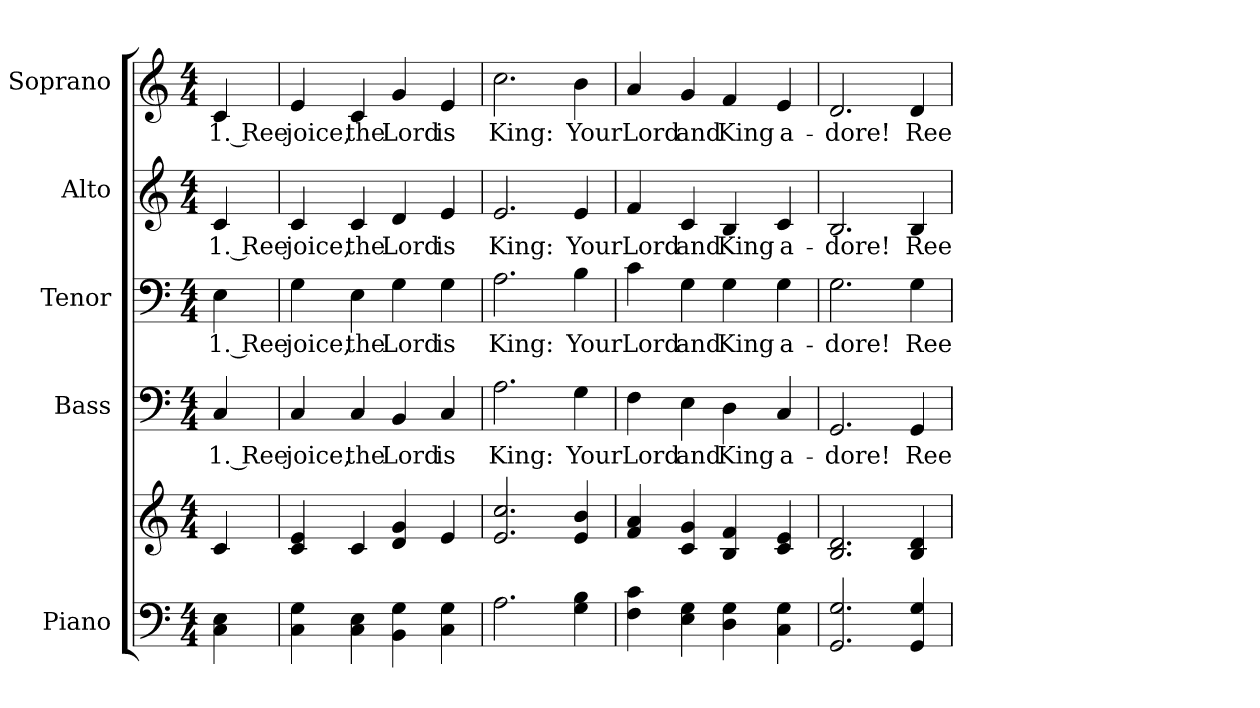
**kern	**kern	**kern	**text	**kern	**text	**kern	**text	**kern	**text
*part5	*part5	*part4	*part4	*part3	*part3	*part2	*part2	*part1	*part1
*staff6	*staff5	*staff4	*staff4	*staff3	*staff3	*staff2	*staff2	*staff1	*staff1
*I"Piano	*	*I"Bass	*	*I"Tenor	*	*I"Alto	*	*I"Soprano	*
*I'Pno.	*	*I'B.	*	*I'T.	*	*I'A.	*	*I'S.	*
!!LO:PB:g=z
*clefF4	*clefG2	*clefF4	*	*clefF4	*	*clefG2	*	*clefG2	*
*k[]	*k[]	*k[]	*	*k[]	*	*k[]	*	*k[]	*
*C:	*C:	*C:	*	*C:	*	*C:	*	*C:	*
*M4/4	*M4/4	*M4/4	*	*M4/4	*	*M4/4	*	*M4/4	*
*MM150	*MM150	*MM150	*	*MM150	*	*MM150	*	*MM150	*
=1	=1	=1	=1	=1	=1	=1	=1	=1	=1
!	!	!	!LO:LY:b:color=#000000	!	!	!	!	!	!
!	!	!	!	!	!LO:LY:b:color=#000000	!	!	!	!
!	!	!	!	!	!	!	!LO:LY:b:color=#000000	!	!
!	!	!	!	!	!	!	!	!	!LO:LY:b:color=#000000
4Ci\ 4Ei	4ci/	4Ci/	1. Ree	4Ei\	1. Ree	4ci/	1. Ree	4ci/	1. Ree
=2	=2	=2	=2	=2	=2	=2	=2	=2	=2
!	!	!	!LO:LY:b:color=#000000	!	!	!	!	!	!
!	!	!	!	!	!LO:LY:b:color=#000000	!	!	!	!
!	!	!	!	!	!	!	!LO:LY:b:color=#000000	!	!
!	!	!	!	!	!	!	!	!	!LO:LY:b:color=#000000
4Ci\ 4Gi	4ci/ 4ei	4Ci/	joice,	4Gi\	joice,	4ci/	joice,	4ei/	joice,
!	!	!	!LO:LY:b:color=#000000	!	!	!	!	!	!
!	!	!	!	!	!LO:LY:b:color=#000000	!	!	!	!
!	!	!	!	!	!	!	!LO:LY:b:color=#000000	!	!
!	!	!	!	!	!	!	!	!	!LO:LY:b:color=#000000
4Ci\ 4Ei	4ci/	4Ci/	the	4Ei\	the	4ci/	the	4ci/	the
!	!	!	!LO:LY:b:color=#000000	!	!	!	!	!	!
!	!	!	!	!	!LO:LY:b:color=#000000	!	!	!	!
!	!	!	!	!	!	!	!LO:LY:b:color=#000000	!	!
!	!	!	!	!	!	!	!	!	!LO:LY:b:color=#000000
4BBi\ 4Gi	4di/ 4gi	4BBi/	Lord	4Gi\	Lord	4di/	Lord	4gi/	Lord
!	!	!	!LO:LY:b:color=#000000	!	!	!	!	!	!
!	!	!	!	!	!LO:LY:b:color=#000000	!	!	!	!
!	!	!	!	!	!	!	!LO:LY:b:color=#000000	!	!
!	!	!	!	!	!	!	!	!	!LO:LY:b:color=#000000
4Ci\ 4Gi	4ei/	4Ci/	is	4Gi\	is	4ei/	is	4ei/	is
=3	=3	=3	=3	=3	=3	=3	=3	=3	=3
!	!	!	!LO:LY:b:color=#000000	!	!	!	!	!	!
!	!	!	!	!	!LO:LY:b:color=#000000	!	!	!	!
!	!	!	!	!	!	!	!LO:LY:b:color=#000000	!	!
!	!	!	!	!	!	!	!	!	!LO:LY:b:color=#000000
2.Ai\	2.ei/ 2.cci	2.Ai\	King:	2.Ai\	King:	2.ei/	King:	2.cci\	King:
!	!	!	!LO:LY:b:color=#000000	!	!	!	!	!	!
!	!	!	!	!	!LO:LY:b:color=#000000	!	!	!	!
!	!	!	!	!	!	!	!LO:LY:b:color=#000000	!	!
!	!	!	!	!	!	!	!	!	!LO:LY:b:color=#000000
4Gi\ 4Bi	4ei/ 4bi	4Gi\	Your	4Bi\	Your	4ei/	Your	4bi\	Your
=4	=4	=4	=4	=4	=4	=4	=4	=4	=4
!	!	!	!LO:LY:b:color=#000000	!	!	!	!	!	!
!	!	!	!	!	!LO:LY:b:color=#000000	!	!	!	!
!	!	!	!	!	!	!	!LO:LY:b:color=#000000	!	!
!	!	!	!	!	!	!	!	!	!LO:LY:b:color=#000000
4Fi\ 4ci	4fi/ 4ai	4Fi\	Lord	4ci\	Lord	4fi/	Lord	4ai/	Lord
!	!	!	!LO:LY:b:color=#000000	!	!	!	!	!	!
!	!	!	!	!	!LO:LY:b:color=#000000	!	!	!	!
!	!	!	!	!	!	!	!LO:LY:b:color=#000000	!	!
!	!	!	!	!	!	!	!	!	!LO:LY:b:color=#000000
4Ei\ 4Gi	4ci/ 4gi	4Ei\	and	4Gi\	and	4ci/	and	4gi/	and
!	!	!	!LO:LY:b:color=#000000	!	!	!	!	!	!
!	!	!	!	!	!LO:LY:b:color=#000000	!	!	!	!
!	!	!	!	!	!	!	!LO:LY:b:color=#000000	!	!
!	!	!	!	!	!	!	!	!	!LO:LY:b:color=#000000
4Di\ 4Gi	4Bi/ 4fi	4Di\	King	4Gi\	King	4Bi/	King	4fi/	King
!	!	!	!LO:LY:b:color=#000000	!	!	!	!	!	!
!	!	!	!	!	!LO:LY:b:color=#000000	!	!	!	!
!	!	!	!	!	!	!	!LO:LY:b:color=#000000	!	!
!	!	!	!	!	!	!	!	!	!LO:LY:b:color=#000000
4Ci\ 4Gi	4ci/ 4ei	4Ci/	a-	4Gi\	a-	4ci/	a-	4ei/	a-
=5	=5	=5	=5	=5	=5	=5	=5	=5	=5
!	!	!	!LO:LY:b:color=#000000	!	!	!	!	!	!
!	!	!	!	!	!LO:LY:b:color=#000000	!	!	!	!
!	!	!	!	!	!	!	!LO:LY:b:color=#000000	!	!
!	!	!	!	!	!	!	!	!	!LO:LY:b:color=#000000
2.GGi/ 2.Gi	2.Bi/ 2.di	2.GGi/	-dore!	2.Gi\	-dore!	2.Bi/	-dore!	2.di/	-dore!
!	!	!	!LO:LY:b:color=#000000	!	!	!	!	!	!
!	!	!	!	!	!LO:LY:b:color=#000000	!	!	!	!
!	!	!	!	!	!	!	!LO:LY:b:color=#000000	!	!
!	!	!	!	!	!	!	!	!	!LO:LY:b:color=#000000
4GGi/ 4Gi	4Bi/ 4di	4GGi/	Ree	4Gi\	Ree	4Bi/	Ree	4di/	Ree
=	=	=	=	=	=	=	=	=	=
*-	*-	*-	*-	*-	*-	*-	*-	*-	*-
